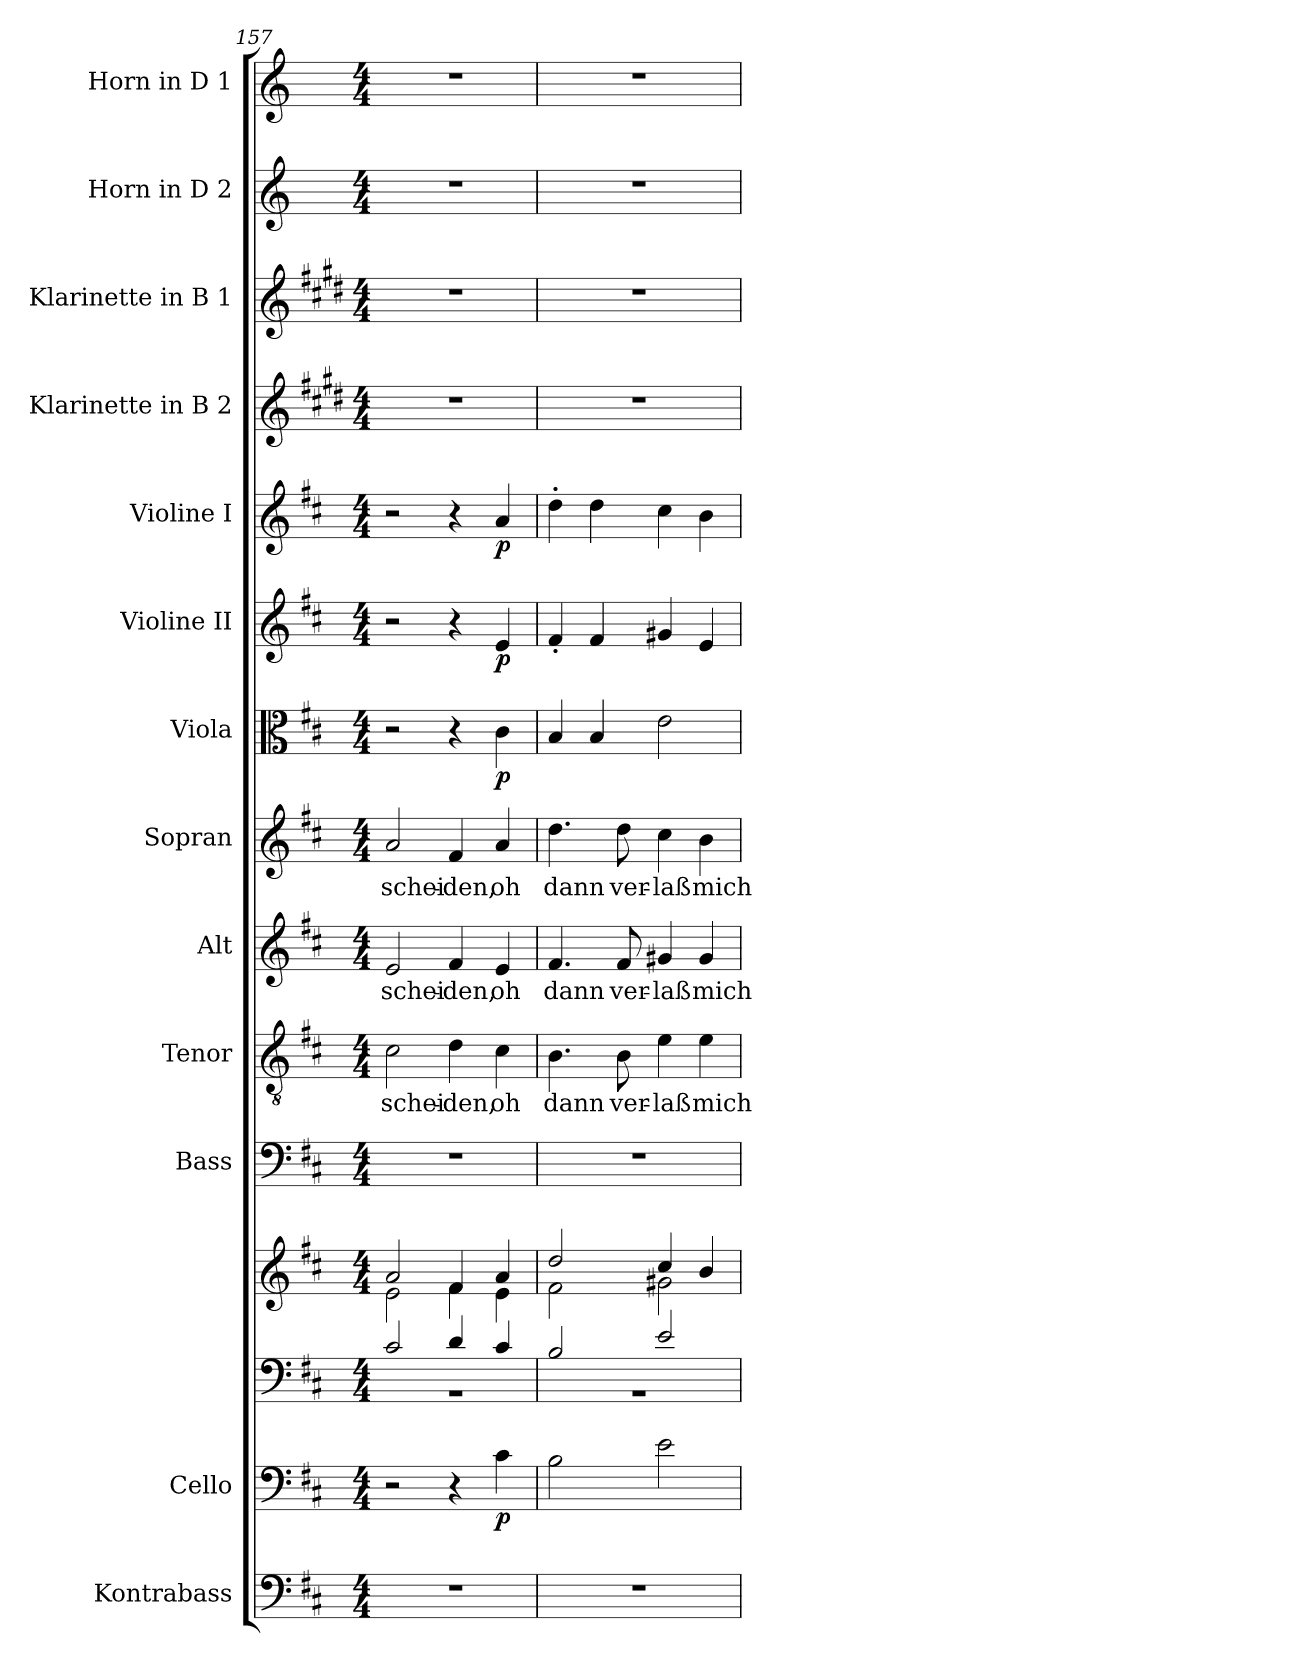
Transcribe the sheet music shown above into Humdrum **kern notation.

**kern	**kern	**dynam	**kern	**kern	**kern	**kern	**text	**kern	**text	**kern	**text	**kern	**dynam	**kern	**dynam	**kern	**dynam	**kern	**kern	**kern	**kern
*part14	*part13	*part13	*part12	*part12	*part11	*part10	*part10	*part9	*part9	*part8	*part8	*part7	*part7	*part6	*part6	*part5	*part5	*part4	*part3	*part2	*part1
*staff15	*staff14	*staff14	*staff13	*staff12	*staff11	*staff10	*staff10	*staff9	*staff9	*staff8	*staff8	*staff7	*staff7	*staff6	*staff6	*staff5	*staff5	*staff4	*staff3	*staff2	*staff1
*I"Kontrabass	*I"Cello	*	*	*	*I"Bass	*I"Tenor	*	*I"Alt	*	*I"Sopran	*	*I"Viola	*	*I"Violine II	*	*I"Violine I	*	*I"Klarinette in B 2	*I"Klarinette in B 1	*I"Horn in D 2	*I"Horn in D 1
*I'Kb.	*	*	*	*	*I'B	*I'T	*	*I'A	*	*I'S	*	*I'Vla.	*	*I'Vl. II	*	*I'Vl. I	*	*	*	*I'Hrn. 2	*I'Hrn. 1
!!LO:PB:g=z
*clefF4	*clefF4	*	*clefF4	*clefG2	*clefF4	*clefGv2	*	*clefG2	*	*clefG2	*	*clefC3	*	*clefG2	*	*clefG2	*	*clefG2	*clefG2	*clefG2	*clefG2
*ITrd7c12	*	*	*	*	*	*	*	*	*	*	*	*	*	*	*	*	*	*ITrd1c2	*ITrd1c2	*ITrd-1c-2	*ITrd-1c-2
*k[f#c#]	*k[f#c#]	*	*k[f#c#]	*k[f#c#]	*k[f#c#]	*k[f#c#]	*	*k[f#c#]	*	*k[f#c#]	*	*k[f#c#]	*	*k[f#c#]	*	*k[f#c#]	*	*k[f#c#]	*k[f#c#]	*k[f#c#]	*k[f#c#]
*D:	*D:	*	*D:	*D:	*D:	*D:	*	*D:	*	*D:	*	*D:	*	*D:	*	*D:	*	*D:	*D:	*D:	*D:
*M4/4	*M4/4	*	*M4/4	*M4/4	*M4/4	*M4/4	*	*M4/4	*	*M4/4	*	*M4/4	*	*M4/4	*	*M4/4	*	*M4/4	*M4/4	*M4/4	*M4/4
=157	=157	=157	=157	=157	=157	=157	=157	=157	=157	=157	=157	=157	=157	=157	=157	=157	=157	=157	=157	=157	=157
*	*	*	*^	*^	*	*	*	*	*	*	*	*	*	*	*	*	*	*	*	*	*
!	!	!	!	!	!	!	!	!	!LO:LY:b	!	!LO:LY:b	!	!LO:LY:b	!	!	!	!	!	!	!	!	!	!
1r	2r	.	2c#/	1rBB	2a/	2e\	1r	2c#\	schei-	2e/	schei-	2a/	schei-	2r	.	2r	.	2r	.	1r	1r	1r	1r
!	!	!	!	!	!	!	!	!	!LO:LY:b	!	!LO:LY:b	!	!LO:LY:b	!	!	!	!	!	!	!	!	!	!
.	4r	.	4d/	.	4f#/	4f#\	.	4d\	-den,	4f#/	-den,	4f#/	-den,	4r	.	4r	.	4r	.	.	.	.	.
!	!	!LO:DY:b	!	!	!	!	!	!	!LO:LY:b	!	!LO:LY:b	!	!LO:LY:b	!	!LO:DY:b	!	!LO:DY:b	!	!LO:DY:b	!	!	!	!
.	4c#\	p	4c#/	.	4a/	4e\	.	4c#\	oh	4e/	oh	4a/	oh	4c#\	p	4e/	p	4a/	p	.	.	.	.
=158	=158	=158	=158	=158	=158	=158	=158	=158	=158	=158	=158	=158	=158	=158	=158	=158	=158	=158	=158	=158	=158	=158	=158
!	!	!	!	!	!	!	!	!	!LO:LY:b	!	!LO:LY:b	!	!LO:LY:b	!	!	!	!	!	!	!	!	!	!
1r	2B\	.	2B/	1rBB	2dd/	2f#\	1r	4.B\	dann	4.f#/	dann	4.dd\	dann	4B/	.	4f#'</	.	4dd'>\	.	1r	1r	1r	1r
.	.	.	.	.	.	.	.	.	.	.	.	.	.	4B/	.	4f#/	.	4dd\	.	.	.	.	.
!	!	!	!	!	!	!	!	!	!LO:LY:b	!	!LO:LY:b	!	!LO:LY:b	!	!	!	!	!	!	!	!	!	!
.	.	.	.	.	.	.	.	8B\	ver-	8f#/	ver-	8dd\	ver-	.	.	.	.	.	.	.	.	.	.
!	!	!	!	!	!	!	!	!	!LO:LY:b	!	!LO:LY:b	!	!LO:LY:b	!	!	!	!	!	!	!	!	!	!
.	2e\	.	2e/	.	4cc#/	2g#X\	.	4e\	-laß	4g#X/	-laß	4cc#\	-laß	2e\	.	4g#X/	.	4cc#\	.	.	.	.	.
!	!	!	!	!	!	!	!	!	!LO:LY:b	!	!LO:LY:b	!	!LO:LY:b	!	!	!	!	!	!	!	!	!	!
.	.	.	.	.	4b/	.	.	4e\	mich	4g#/	mich	4b\	mich	.	.	4e/	.	4b\	.	.	.	.	.
*	*	*	*v	*v	*	*	*	*	*	*	*	*	*	*	*	*	*	*	*	*	*	*	*
*	*	*	*	*v	*v	*	*	*	*	*	*	*	*	*	*	*	*	*	*	*	*	*
=	=	=	=	=	=	=	=	=	=	=	=	=	=	=	=	=	=	=	=	=	=
*-	*-	*-	*-	*-	*-	*-	*-	*-	*-	*-	*-	*-	*-	*-	*-	*-	*-	*-	*-	*-	*-
